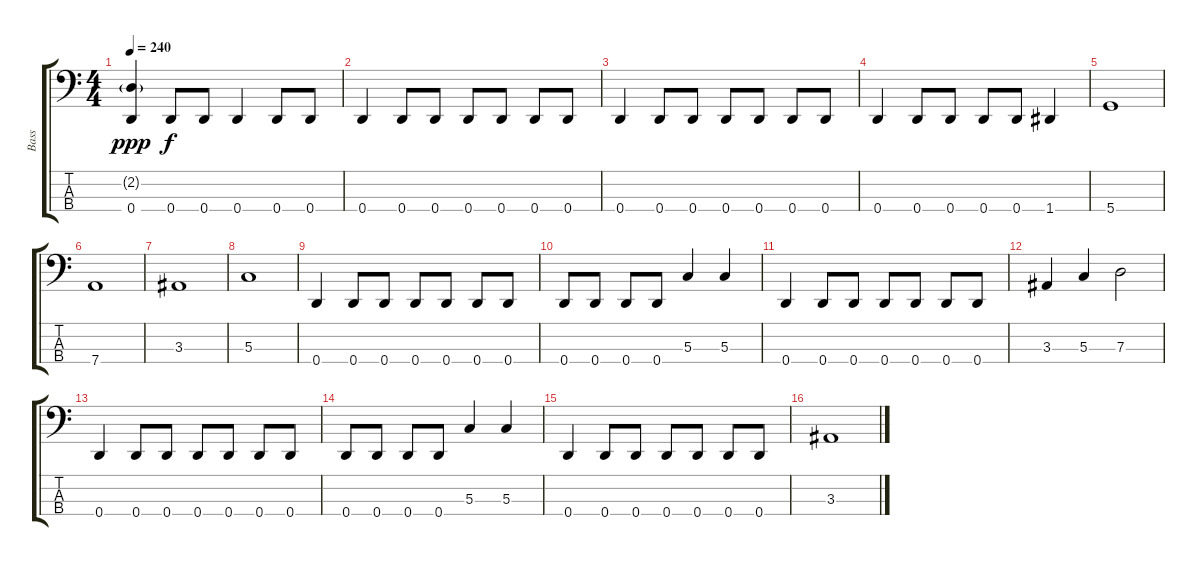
\track ("Bass" "Bass") {instrument electricbasspick}
\staff {score tabs}
\tuning (F2 C2 G1 D1) {hide}
\ts (4 4)
\tempo 240
\clef f4
\ks c
(2.2{g} 0.4).4{dy ppp} 0.4.8{dy f} 0.4.8 0.4.4 0.4.8 0.4.8 |
0.4.4 0.4.8 0.4.8 0.4.8 0.4.8 0.4.8 0.4.8 |
0.4.4 0.4.8 0.4.8 0.4.8 0.4.8 0.4.8 0.4.8 |
0.4.4 0.4.8 0.4.8 0.4.8 0.4.8 1.4.4 |
5.4.1 |
7.4.1 |
3.3.1 |
5.3.1 |
0.4.4 0.4.8 0.4.8 0.4.8 0.4.8 0.4.8 0.4.8 |
0.4.8 0.4.8 0.4.8 0.4.8 5.3.4 5.3.4 |
0.4.4 0.4.8 0.4.8 0.4.8 0.4.8 0.4.8 0.4.8 |
3.3.4 5.3.4 7.3.2 |
0.4.4 0.4.8 0.4.8 0.4.8 0.4.8 0.4.8 0.4.8 |
0.4.8 0.4.8 0.4.8 0.4.8 5.3.4 5.3.4 |
0.4.4 0.4.8 0.4.8 0.4.8 0.4.8 0.4.8 0.4.8 |
3.3.1
